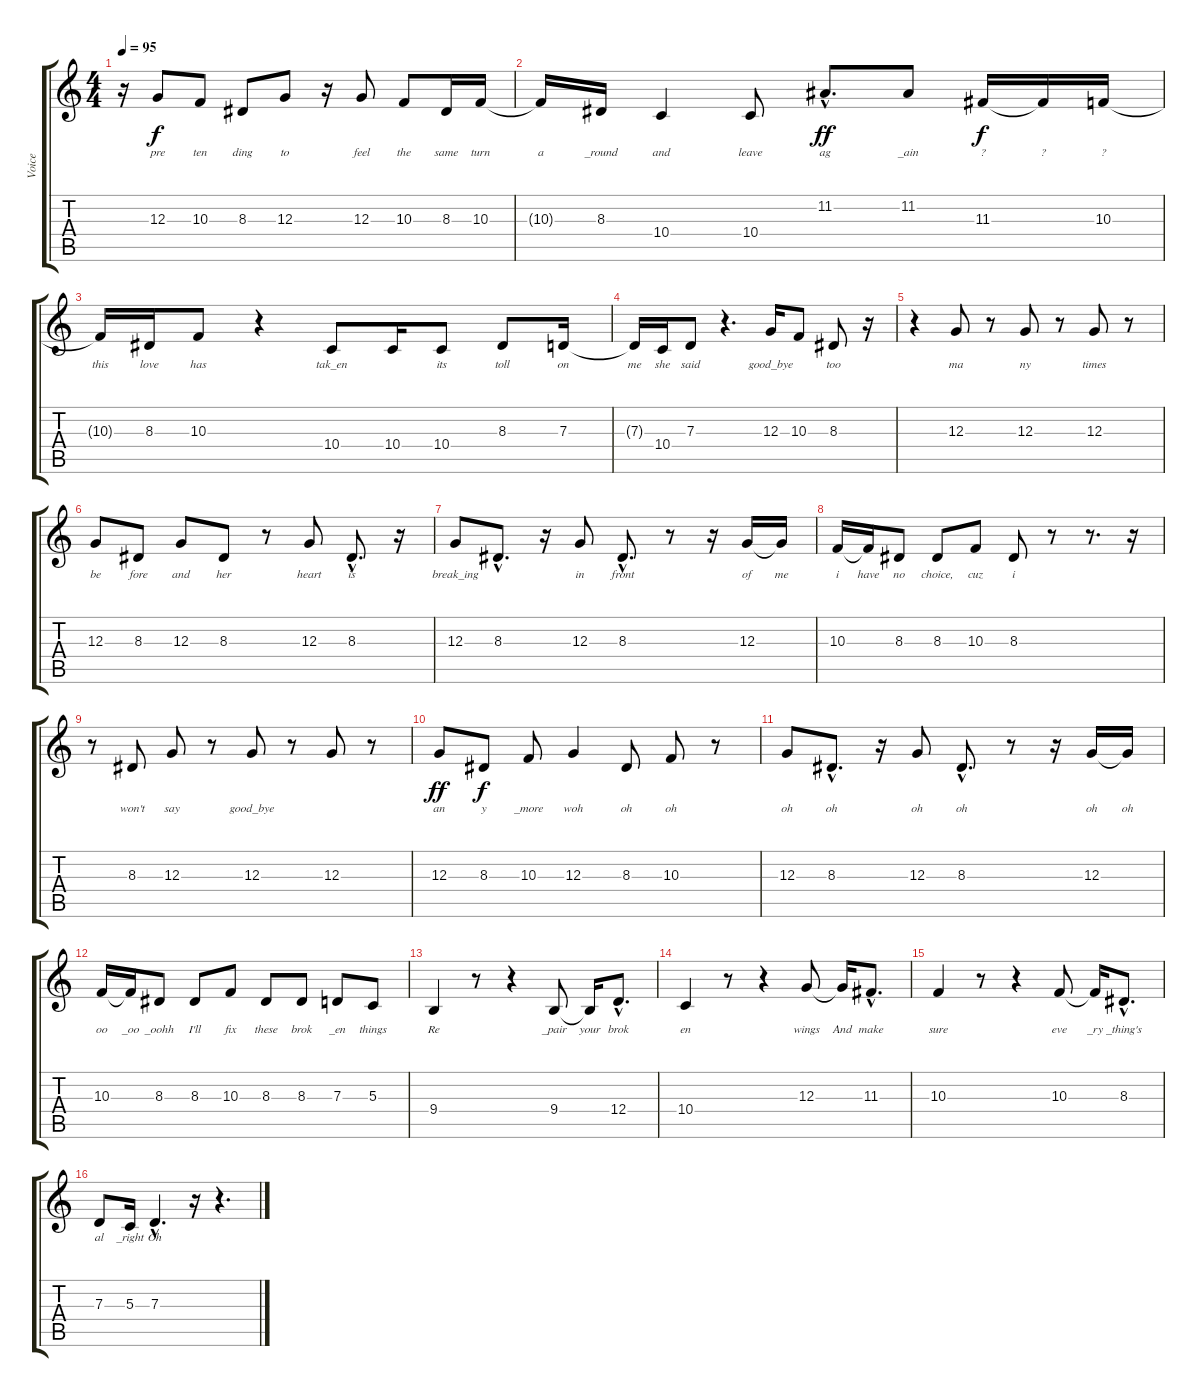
\track ("Voice" "Voice") {instrument clarinet}
\staff {score tabs}
\tuning (E4 B3 G3 D3 A2 E2) {hide}
\ts (4 4)
\tempo 95
\clef g2
\ks c
r.16{dy f} 12.3.8{lyrics (0 "pre") lyrics (1 "") lyrics (2 "") lyrics (3 "") lyrics (4 "")} 10.3.8{lyrics (0 "ten") lyrics (1 "") lyrics (2 "") lyrics (3 "") lyrics (4 "")} 8.3.8{lyrics (0 "ding") lyrics (1 "") lyrics (2 "") lyrics (3 "") lyrics (4 "")} 12.3.8{lyrics (0 "to") lyrics (1 "") lyrics (2 "") lyrics (3 "") lyrics (4 "")} r.16 12.3.8{lyrics (0 "feel") lyrics (1 "") lyrics (2 "") lyrics (3 "") lyrics (4 "")} 10.3.8{lyrics (0 "the") lyrics (1 "") lyrics (2 "") lyrics (3 "") lyrics (4 "")} 8.3.16{lyrics (0 "same") lyrics (1 "") lyrics (2 "") lyrics (3 "") lyrics (4 "")} 10.3.16{lyrics (0 "turn") lyrics (1 "") lyrics (2 "") lyrics (3 "") lyrics (4 "")} |
10.3{t}.16{lyrics (0 "a") lyrics (1 "") lyrics (2 "") lyrics (3 "") lyrics (4 "")} 8.3.16{lyrics (0 "_round") lyrics (1 "") lyrics (2 "") lyrics (3 "") lyrics (4 "")} 10.4.4{lyrics (0 "and") lyrics (1 "") lyrics (2 "") lyrics (3 "") lyrics (4 "")} 10.4.8{lyrics (0 "leave") lyrics (1 "") lyrics (2 "") lyrics (3 "") lyrics (4 "")} 11.2{hac}.8{d lyrics (0 "ag") lyrics (1 "") lyrics (2 "") lyrics (3 "") lyrics (4 "") dy ff} 11.2.8{lyrics (0 "_ain") lyrics (1 "") lyrics (2 "") lyrics (3 "") lyrics (4 "")} 11.3.16{lyrics (0 "?") lyrics (1 "") lyrics (2 "") lyrics (3 "") lyrics (4 "") dy f} 11.3{t}.16{lyrics (0 "?") lyrics (1 "") lyrics (2 "") lyrics (3 "") lyrics (4 "")} 10.3.16{lyrics (0 "?") lyrics (1 "") lyrics (2 "") lyrics (3 "") lyrics (4 "")} |
10.3{t}.16{lyrics (0 "this") lyrics (1 "") lyrics (2 "") lyrics (3 "") lyrics (4 "")} 8.3.16{lyrics (0 "love") lyrics (1 "") lyrics (2 "") lyrics (3 "") lyrics (4 "")} 10.3.8{lyrics (0 "has") lyrics (1 "") lyrics (2 "") lyrics (3 "") lyrics (4 "")} r.4 10.4.8{lyrics (0 "tak_en") lyrics (1 "") lyrics (2 "") lyrics (3 "") lyrics (4 "")} 10.4.16{lyrics (0 "") lyrics (1 "") lyrics (2 "") lyrics (3 "") lyrics (4 "")} 10.4.8{lyrics (0 "its") lyrics (1 "") lyrics (2 "") lyrics (3 "") lyrics (4 "")} 8.3.8{lyrics (0 "toll") lyrics (1 "") lyrics (2 "") lyrics (3 "") lyrics (4 "")} 7.3.16{lyrics (0 "on") lyrics (1 "") lyrics (2 "") lyrics (3 "") lyrics (4 "")} |
7.3{t}.16{lyrics (0 "me") lyrics (1 "") lyrics (2 "") lyrics (3 "") lyrics (4 "")} 10.4.16{lyrics (0 "she") lyrics (1 "") lyrics (2 "") lyrics (3 "") lyrics (4 "")} 7.3.8{lyrics (0 "said") lyrics (1 "") lyrics (2 "") lyrics (3 "") lyrics (4 "")} r.4{d} 12.3.16{lyrics (0 "good_bye") lyrics (1 "") lyrics (2 "") lyrics (3 "") lyrics (4 "")} 10.3.8{lyrics (0 "") lyrics (1 "") lyrics (2 "") lyrics (3 "") lyrics (4 "")} 8.3.8{lyrics (0 "too") lyrics (1 "") lyrics (2 "") lyrics (3 "") lyrics (4 "")} r.16 |
r.4 12.3.8{lyrics (0 "ma") lyrics (1 "") lyrics (2 "") lyrics (3 "") lyrics (4 "")} r.8 12.3.8{lyrics (0 "ny") lyrics (1 "") lyrics (2 "") lyrics (3 "") lyrics (4 "")} r.8 12.3.8{lyrics (0 "times") lyrics (1 "") lyrics (2 "") lyrics (3 "") lyrics (4 "")} r.8 |
12.3.8{lyrics (0 "be") lyrics (1 "") lyrics (2 "") lyrics (3 "") lyrics (4 "")} 8.3.8{lyrics (0 "fore") lyrics (1 "") lyrics (2 "") lyrics (3 "") lyrics (4 "")} 12.3.8{lyrics (0 "and") lyrics (1 "") lyrics (2 "") lyrics (3 "") lyrics (4 "")} 8.3.8{lyrics (0 "her") lyrics (1 "") lyrics (2 "") lyrics (3 "") lyrics (4 "")} r.8 12.3.8{lyrics (0 "heart") lyrics (1 "") lyrics (2 "") lyrics (3 "") lyrics (4 "")} 8.3{hac}.8{d lyrics (0 "is") lyrics (1 "") lyrics (2 "") lyrics (3 "") lyrics (4 "")} r.16 |
12.3.8{lyrics (0 "break_ing") lyrics (1 "") lyrics (2 "") lyrics (3 "") lyrics (4 "")} 8.3{hac}.8{d lyrics (0 "") lyrics (1 "") lyrics (2 "") lyrics (3 "") lyrics (4 "")} r.16 12.3.8{lyrics (0 "in") lyrics (1 "") lyrics (2 "") lyrics (3 "") lyrics (4 "")} 8.3{hac}.8{d lyrics (0 "front") lyrics (1 "") lyrics (2 "") lyrics (3 "") lyrics (4 "")} r.8 r.16 12.3.16{lyrics (0 "of") lyrics (1 "") lyrics (2 "") lyrics (3 "") lyrics (4 "")} 12.3{t}.16{lyrics (0 "me") lyrics (1 "") lyrics (2 "") lyrics (3 "") lyrics (4 "")} |
10.3.16{lyrics (0 "i") lyrics (1 "") lyrics (2 "") lyrics (3 "") lyrics (4 "")} 10.3{t}.16{lyrics (0 "have") lyrics (1 "") lyrics (2 "") lyrics (3 "") lyrics (4 "")} 8.3.8{lyrics (0 "no") lyrics (1 "") lyrics (2 "") lyrics (3 "") lyrics (4 "")} 8.3.8{lyrics (0 "choice,") lyrics (1 "") lyrics (2 "") lyrics (3 "") lyrics (4 "")} 10.3.8{lyrics (0 "cuz") lyrics (1 "") lyrics (2 "") lyrics (3 "") lyrics (4 "")} 8.3.8{lyrics (0 "i") lyrics (1 "") lyrics (2 "") lyrics (3 "") lyrics (4 "")} r.8 r.8{d} r.16 |
r.8 8.3.8{lyrics (0 "won't") lyrics (1 "") lyrics (2 "") lyrics (3 "") lyrics (4 "")} 12.3.8{lyrics (0 "say") lyrics (1 "") lyrics (2 "") lyrics (3 "") lyrics (4 "")} r.8 12.3.8{lyrics (0 "good_bye") lyrics (1 "") lyrics (2 "") lyrics (3 "") lyrics (4 "")} r.8 12.3.8{lyrics (0 "") lyrics (1 "") lyrics (2 "") lyrics (3 "") lyrics (4 "")} r.8 |
12.3.8{lyrics (0 "an") lyrics (1 "") lyrics (2 "") lyrics (3 "") lyrics (4 "") dy ff} 8.3.8{lyrics (0 "y") lyrics (1 "") lyrics (2 "") lyrics (3 "") lyrics (4 "") dy f} 10.3.8{lyrics (0 "_more") lyrics (1 "") lyrics (2 "") lyrics (3 "") lyrics (4 "")} 12.3.4{lyrics (0 "woh") lyrics (1 "") lyrics (2 "") lyrics (3 "") lyrics (4 "")} 8.3.8{lyrics (0 "oh") lyrics (1 "") lyrics (2 "") lyrics (3 "") lyrics (4 "")} 10.3.8{lyrics (0 "oh") lyrics (1 "") lyrics (2 "") lyrics (3 "") lyrics (4 "")} r.8 |
12.3.8{lyrics (0 "oh") lyrics (1 "") lyrics (2 "") lyrics (3 "") lyrics (4 "")} 8.3{hac}.8{d lyrics (0 "oh") lyrics (1 "") lyrics (2 "") lyrics (3 "") lyrics (4 "")} r.16 12.3.8{lyrics (0 "oh") lyrics (1 "") lyrics (2 "") lyrics (3 "") lyrics (4 "")} 8.3{hac}.8{d lyrics (0 "oh") lyrics (1 "") lyrics (2 "") lyrics (3 "") lyrics (4 "")} r.8 r.16 12.3.16{lyrics (0 "oh") lyrics (1 "") lyrics (2 "") lyrics (3 "") lyrics (4 "")} 12.3{t}.16{lyrics (0 "oh") lyrics (1 "") lyrics (2 "") lyrics (3 "") lyrics (4 "")} |
10.3.16{lyrics (0 "oo") lyrics (1 "") lyrics (2 "") lyrics (3 "") lyrics (4 "")} 10.3{t}.16{lyrics (0 "_oo") lyrics (1 "") lyrics (2 "") lyrics (3 "") lyrics (4 "")} 8.3.8{lyrics (0 "_oohh") lyrics (1 "") lyrics (2 "") lyrics (3 "") lyrics (4 "")} 8.3.8{lyrics (0 "I'll") lyrics (1 "") lyrics (2 "") lyrics (3 "") lyrics (4 "")} 10.3.8{lyrics (0 "fix") lyrics (1 "") lyrics (2 "") lyrics (3 "") lyrics (4 "")} 8.3.8{lyrics (0 "these") lyrics (1 "") lyrics (2 "") lyrics (3 "") lyrics (4 "")} 8.3.8{lyrics (0 "brok") lyrics (1 "") lyrics (2 "") lyrics (3 "") lyrics (4 "")} 7.3.8{lyrics (0 "_en") lyrics (1 "") lyrics (2 "") lyrics (3 "") lyrics (4 "")} 5.3.8{lyrics (0 "things") lyrics (1 "") lyrics (2 "") lyrics (3 "") lyrics (4 "")} |
9.4.4{lyrics (0 "Re") lyrics (1 "") lyrics (2 "") lyrics (3 "") lyrics (4 "")} r.8 r.4 9.4.8{lyrics (0 "_pair") lyrics (1 "") lyrics (2 "") lyrics (3 "") lyrics (4 "")} 9.4{t}.16{lyrics (0 "your") lyrics (1 "") lyrics (2 "") lyrics (3 "") lyrics (4 "")} 12.4{hac}.8{d lyrics (0 "brok") lyrics (1 "") lyrics (2 "") lyrics (3 "") lyrics (4 "")} |
10.4.4{lyrics (0 "en") lyrics (1 "") lyrics (2 "") lyrics (3 "") lyrics (4 "")} r.8 r.4 12.3.8{lyrics (0 "wings") lyrics (1 "") lyrics (2 "") lyrics (3 "") lyrics (4 "")} 12.3{t}.16{lyrics (0 "And") lyrics (1 "") lyrics (2 "") lyrics (3 "") lyrics (4 "")} 11.3{hac}.8{d lyrics (0 "make") lyrics (1 "") lyrics (2 "") lyrics (3 "") lyrics (4 "")} |
10.3.4{lyrics (0 "sure") lyrics (1 "") lyrics (2 "") lyrics (3 "") lyrics (4 "")} r.8 r.4 10.3.8{lyrics (0 "eve") lyrics (1 "") lyrics (2 "") lyrics (3 "") lyrics (4 "")} 10.3{t}.16{lyrics (0 "_ry") lyrics (1 "") lyrics (2 "") lyrics (3 "") lyrics (4 "")} 8.3{hac}.8{d lyrics (0 "_thing's") lyrics (1 "") lyrics (2 "") lyrics (3 "") lyrics (4 "")} |
7.3.8{lyrics (0 "al") lyrics (1 "") lyrics (2 "") lyrics (3 "") lyrics (4 "")} 5.3.16{lyrics (0 "_right") lyrics (1 "") lyrics (2 "") lyrics (3 "") lyrics (4 "")} 7.3{hac}.4{d lyrics (0 "Oh") lyrics (1 "") lyrics (2 "") lyrics (3 "") lyrics (4 "")} r.16 r.4{d}
